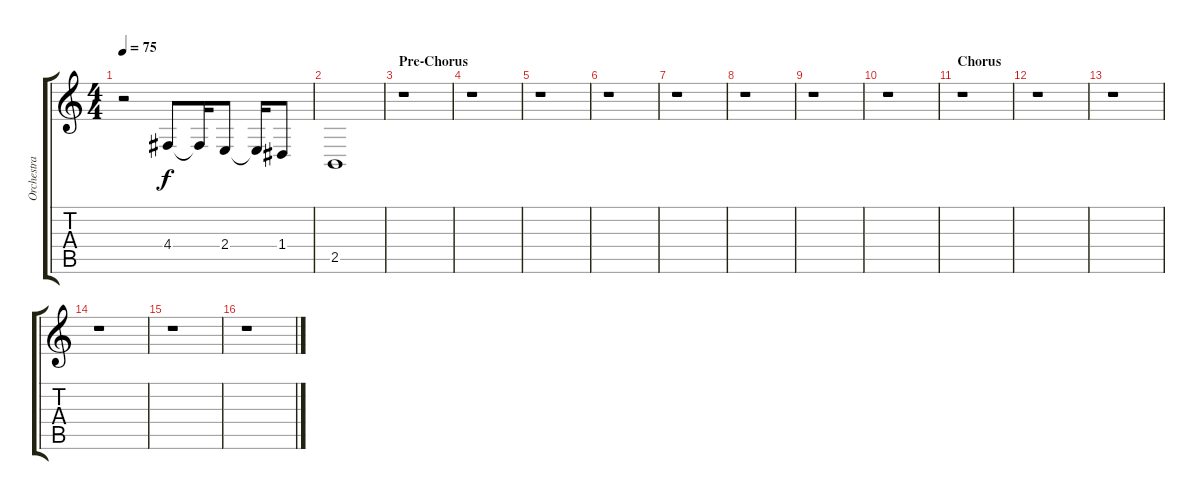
\track ("Orchestra 1" "Orchestra ") {instrument stringensemble1}
\staff {score tabs}
\tuning (E4 B3 G3 D3 A2 E2) {hide}
\ts (4 4)
\tempo 75
\clef g2
\ks c
r.2{dy f} 4.4.8 4.4{t}.16 2.4.8 2.4{t}.16 1.4.8 |
2.5.1 |
\section ("" "Pre-Chorus")
r.1 |
r.1 |
r.1 |
r.1 |
r.1 |
r.1 |
r.1 |
r.1 |
\section ("" "Chorus")
r.1 |
r.1 |
r.1 |
r.1 |
r.1 |
r.1
